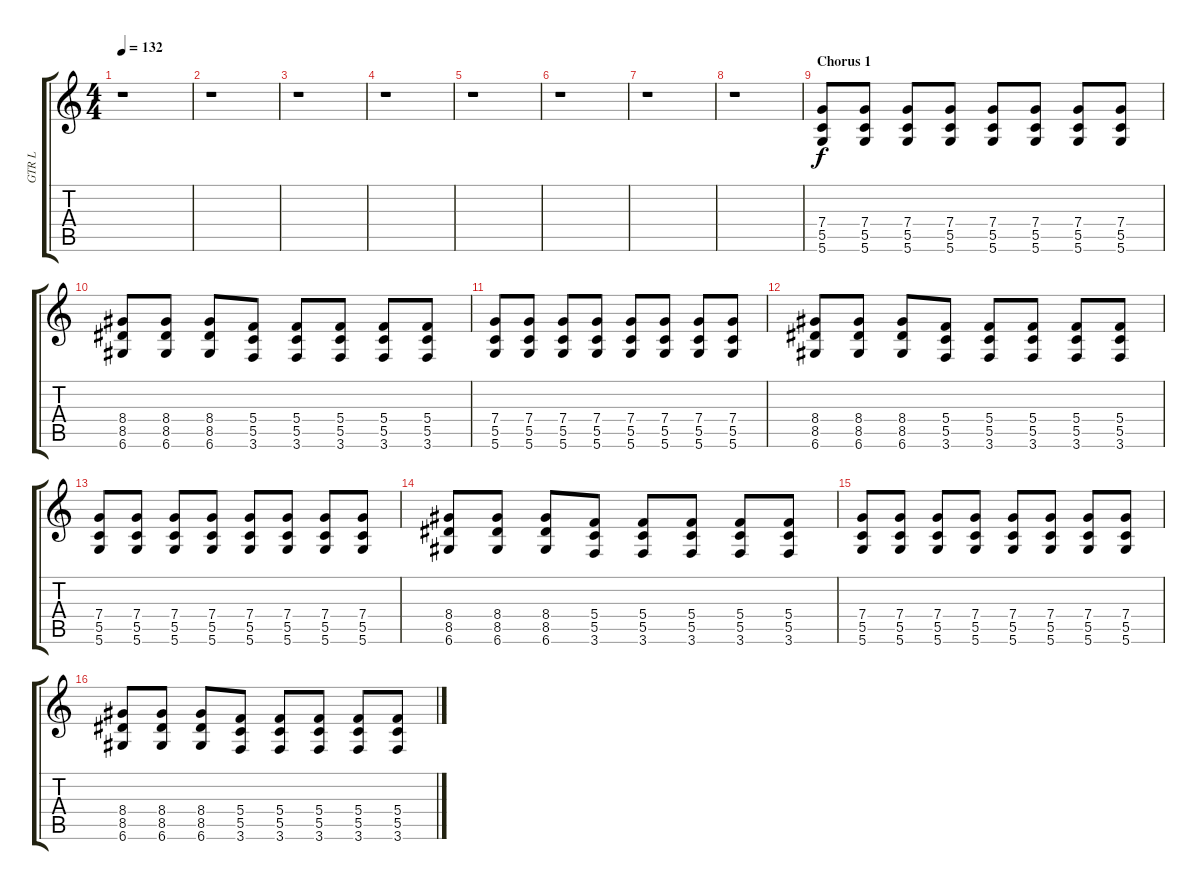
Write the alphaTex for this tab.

\track ("GTR L" "GTR L") {instrument distortionguitar}
\staff {score tabs}
\tuning (D4 A3 F3 C3 G2 D2) {hide}
\ts (4 4)
\tempo 132
\clef g2
\ks c
r.1{dy f} |
r.1 |
r.1 |
r.1 |
r.1 |
r.1 |
r.1 |
r.1 |
\section ("" "Chorus 1")
(7.4 5.5 5.6).8{volume 13} (7.4 5.5 5.6).8 (7.4 5.5 5.6).8 (7.4 5.5 5.6).8 (7.4 5.5 5.6).8 (7.4 5.5 5.6).8 (7.4 5.5 5.6).8 (7.4 5.5 5.6).8 |
(8.4 8.5 6.6).8 (8.4 8.5 6.6).8 (8.4 8.5 6.6).8 (5.4 5.5 3.6).8 (5.4 5.5 3.6).8 (5.4 5.5 3.6).8 (5.4 5.5 3.6).8 (5.4 5.5 3.6).8 |
(7.4 5.5 5.6).8 (7.4 5.5 5.6).8 (7.4 5.5 5.6).8 (7.4 5.5 5.6).8 (7.4 5.5 5.6).8 (7.4 5.5 5.6).8 (7.4 5.5 5.6).8 (7.4 5.5 5.6).8 |
(8.4 8.5 6.6).8 (8.4 8.5 6.6).8 (8.4 8.5 6.6).8 (5.4 5.5 3.6).8 (5.4 5.5 3.6).8 (5.4 5.5 3.6).8 (5.4 5.5 3.6).8 (5.4 5.5 3.6).8 |
(7.4 5.5 5.6).8 (7.4 5.5 5.6).8 (7.4 5.5 5.6).8 (7.4 5.5 5.6).8 (7.4 5.5 5.6).8 (7.4 5.5 5.6).8 (7.4 5.5 5.6).8 (7.4 5.5 5.6).8 |
(8.4 8.5 6.6).8 (8.4 8.5 6.6).8 (8.4 8.5 6.6).8 (5.4 5.5 3.6).8 (5.4 5.5 3.6).8 (5.4 5.5 3.6).8 (5.4 5.5 3.6).8 (5.4 5.5 3.6).8 |
(7.4 5.5 5.6).8 (7.4 5.5 5.6).8 (7.4 5.5 5.6).8 (7.4 5.5 5.6).8 (7.4 5.5 5.6).8 (7.4 5.5 5.6).8 (7.4 5.5 5.6).8 (7.4 5.5 5.6).8 |
(8.4 8.5 6.6).8 (8.4 8.5 6.6).8 (8.4 8.5 6.6).8 (5.4 5.5 3.6).8 (5.4 5.5 3.6).8 (5.4 5.5 3.6).8 (5.4 5.5 3.6).8 (5.4 5.5 3.6).8
